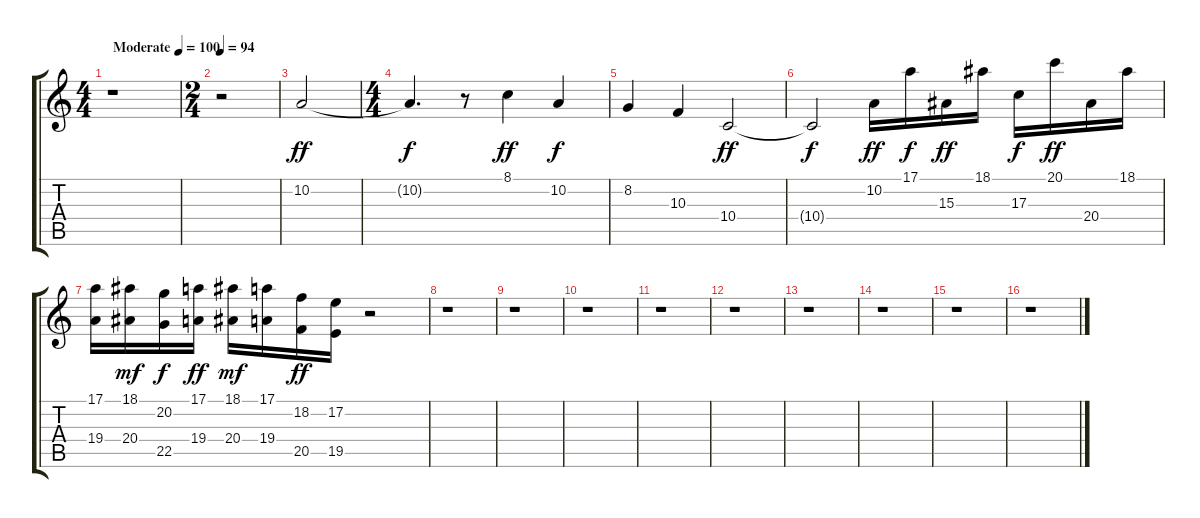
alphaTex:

\track "" {instrument dulcimer}
\staff {score tabs}
\tuning (E4 B3 G3 D3 A2 E2) {hide}
\ts (4 4)
\tempo (100 "Moderate")
\clef g2
\ks c
r.1{dy ff instrument dulcimer} |
\ts (2 4)
\tempo 94
r.2 |
10.2.2 |
\ts (4 4)
10.2{t}.4{d dy f} r.8 8.1.4{dy ff} 10.2.4{dy f} |
8.2.4 10.3.4 10.4.2{dy ff} |
10.4{t}.2{dy f} 10.2.16{dy ff} 17.1.16{dy f} 15.3.16{dy ff} 18.1.16 17.3.16{dy f} 20.1.16{dy ff} 20.4.16 18.1.16 |
(17.1 19.4).16 (18.1 20.4).16{dy mf} (20.2 22.5).16{dy f} (17.1 19.4).16{dy ff} (18.1 20.4).16{dy mf} (17.1 19.4).16 (18.2 20.5).16{dy ff} (17.2 19.5).16 r.2 |
r.1 |
r.1 |
r.1 |
r.1 |
r.1 |
r.1 |
r.1 |
r.1 |
r.1
